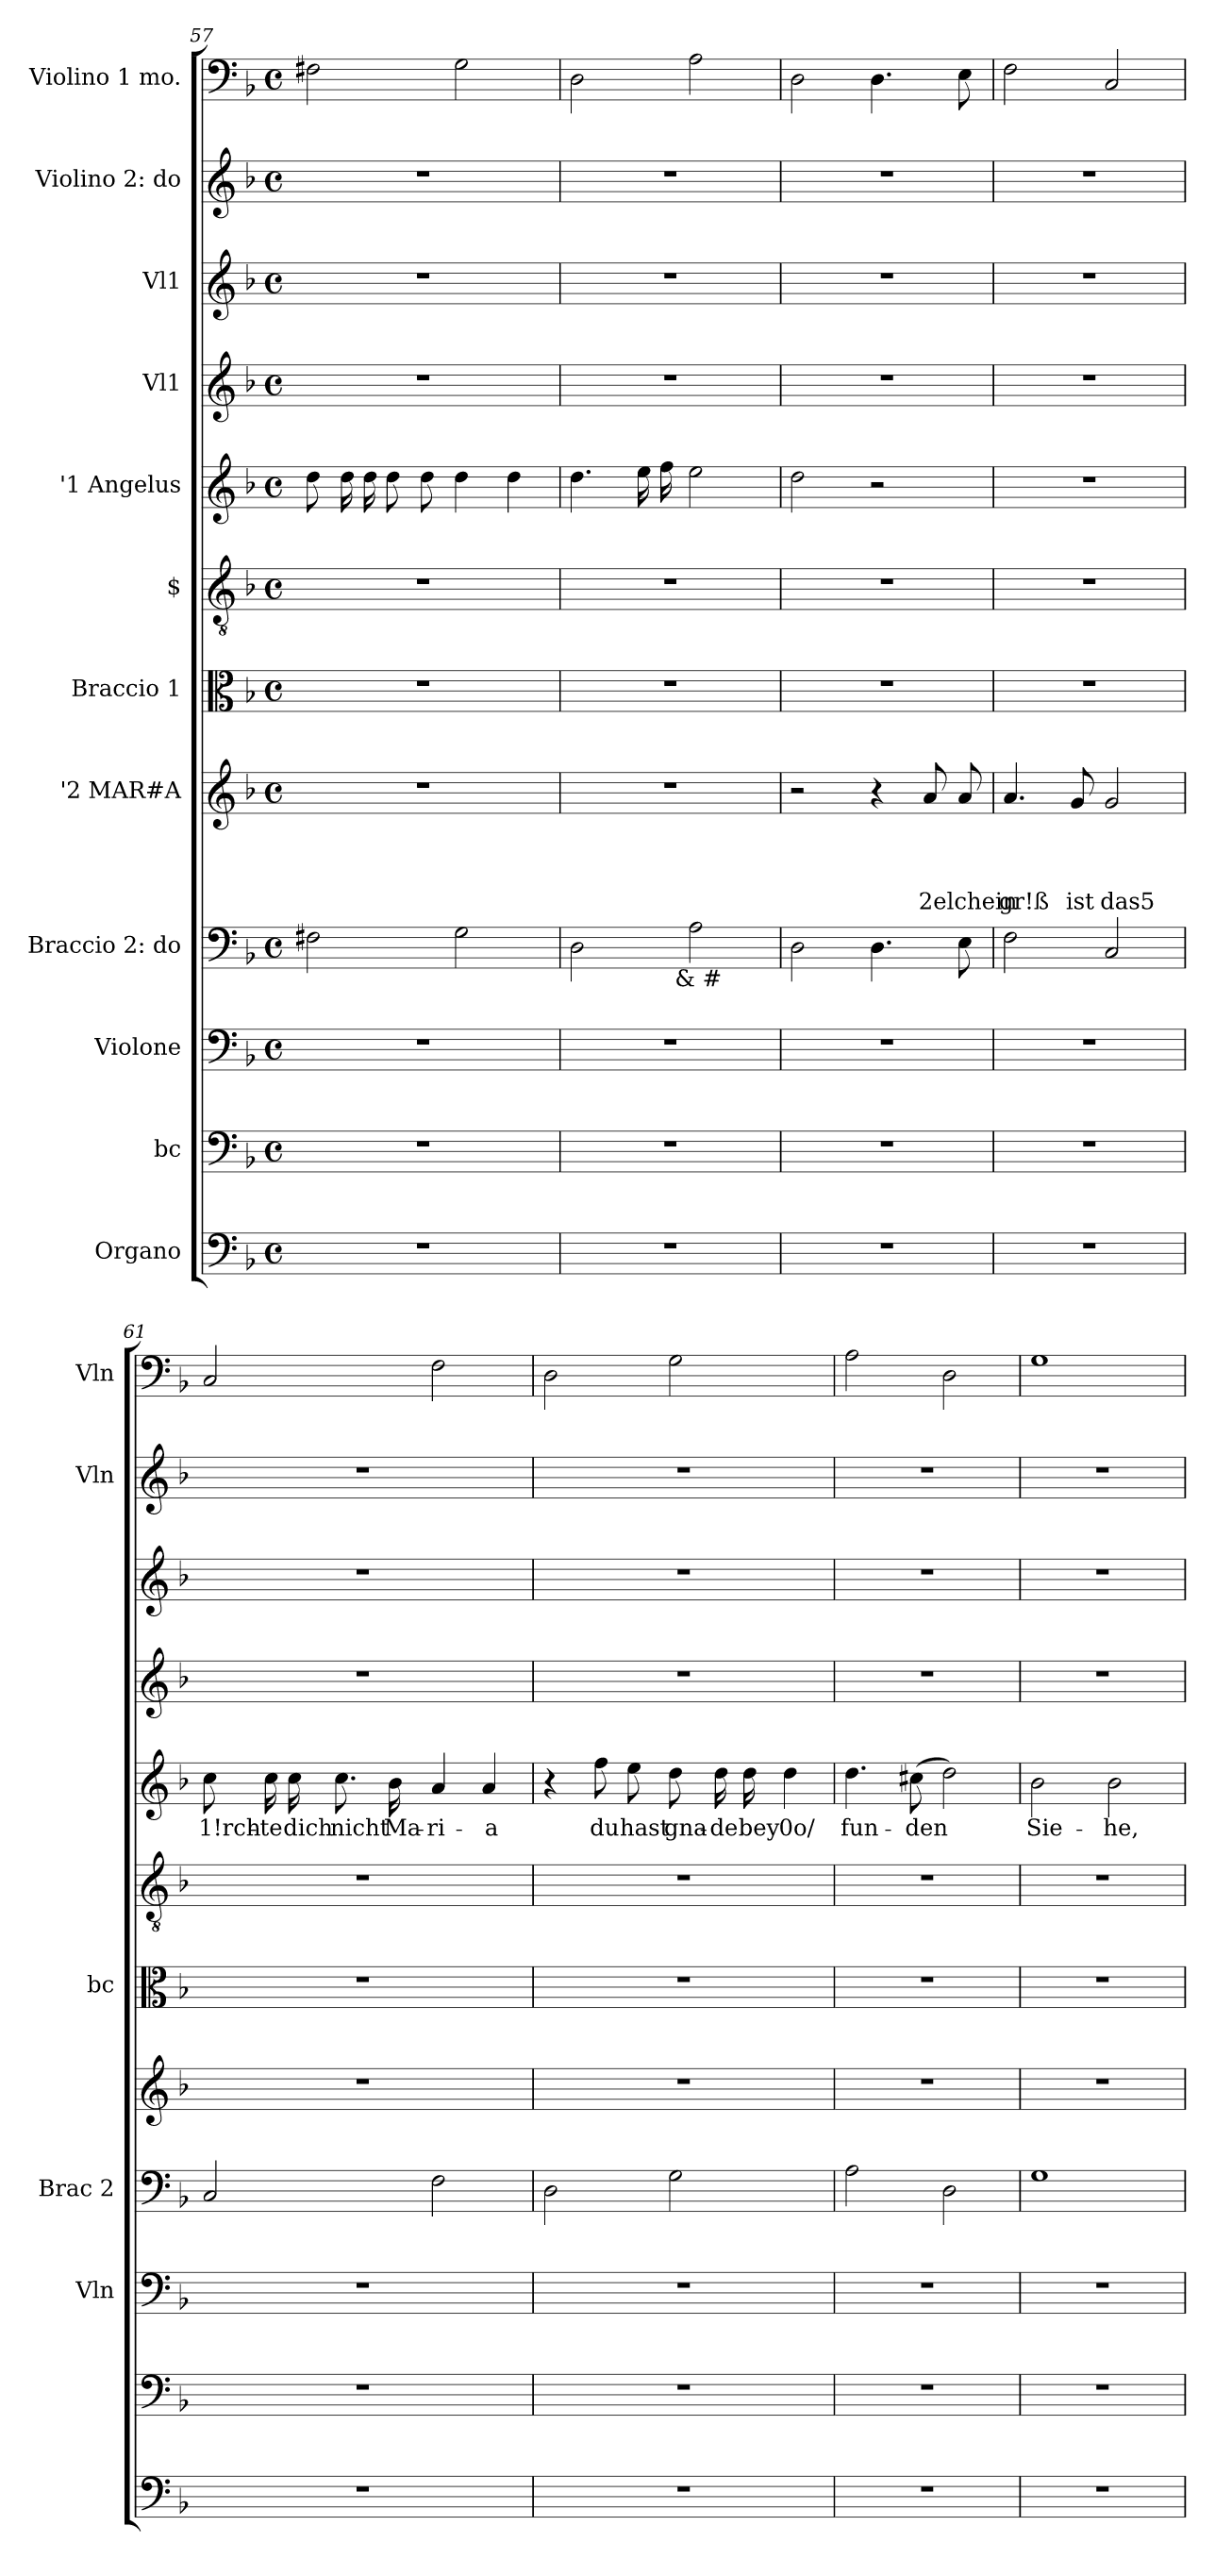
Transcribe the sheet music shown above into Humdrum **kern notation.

**kern	**kern	**kern	**kern	**kern	**text	**text	**text	**text	**kern	**kern	**kern	**text	**kern	**kern	**kern	**kern
*part12	*part11	*part10	*part9	*part8	*part8	*part8	*part8	*part8	*part7	*part6	*part5	*part5	*part4	*part3	*part2	*part1
*staff12	*staff11	*staff10	*staff9	*staff8	*staff8	*staff8	*staff8	*staff8	*staff7	*staff6	*staff5	*staff5	*staff4	*staff3	*staff2	*staff1
*I"Organo	*I"bc	*I"Violone	*I"Braccio 2: do	*I"'2 MAR#A	*	*	*	*	*I"Braccio 1	*I"$	*I"'1 Angelus	*	*I"Vl1	*I"Vl1	*I"Violino 2: do	*I"Violino 1 mo.
*	*	*I'Vln	*I'Brac 2	*	*	*	*	*	*I'bc	*	*	*	*	*	*I'Vln	*I'Vln
*clefF4	*clefF4	*clefF4	*clefF4	*clefG2	*	*	*	*	*clefC3	*clefGv2	*clefG2	*	*clefG2	*clefG2	*clefG2	*clefF4
*k[b-]	*k[b-]	*k[b-]	*k[b-]	*k[b-]	*	*	*	*	*k[b-]	*k[b-]	*k[b-]	*	*k[b-]	*k[b-]	*k[b-]	*k[b-]
*F:	*F:	*F:	*F:	*F:	*	*	*	*	*F:	*F:	*F:	*	*F:	*F:	*F:	*F:
*M4/4	*M4/4	*M4/4	*M4/4	*M4/4	*	*	*	*	*M4/4	*M4/4	*M4/4	*	*M4/4	*M4/4	*M4/4	*M4/4
*met(c)	*met(c)	*met(c)	*met(c)	*met(c)	*	*	*	*	*met(c)	*met(c)	*met(c)	*	*met(c)	*met(c)	*met(c)	*met(c)
=57	=57	=57	=57	=57	=57	=57	=57	=57	=57	=57	=57	=57	=57	=57	=57	=57
1r	1r	1r	2F#X>\	1r	.	.	.	.	1r	1r	8dd\	.	1r	1r	1r	2F#X\
.	.	.	.	.	.	.	.	.	.	.	16dd\	.	.	.	.	.
.	.	.	.	.	.	.	.	.	.	.	16dd\	.	.	.	.	.
.	.	.	.	.	.	.	.	.	.	.	8dd\	.	.	.	.	.
.	.	.	.	.	.	.	.	.	.	.	8dd\	.	.	.	.	.
.	.	.	2G\	.	.	.	.	.	.	.	4dd\	.	.	.	.	2G>\
.	.	.	.	.	.	.	.	.	.	.	4dd\	.	.	.	.	.
=58	=58	=58	=58	=58	=58	=58	=58	=58	=58	=58	=58	=58	=58	=58	=58	=58
*	*	*	*^	*	*	*	*	*	*	*	*	*	*	*	*	*
1r	1r	1r	2D\	4...ryy	1r	.	.	.	.	1r	1r	4.dd\	.	1r	1r	1r	2D\
.	.	.	.	.	.	.	.	.	.	.	.	16ee\	.	.	.	.	.
.	.	.	.	.	.	.	.	.	.	.	.	16ff\	.	.	.	.	.
!	!	!	!	!LO:TX:b:t=& #	!	!	!	!	!	!	!	!	!	!	!	!	!
.	.	.	.	2ryy	.	.	.	.	.	.	.	.	.	.	.	.	.
.	.	.	2A\	.	.	.	.	.	.	.	.	2ee\	.	.	.	.	2A\
.	.	.	.	32ryy	.	.	.	.	.	.	.	.	.	.	.	.	.
*	*	*	*v	*v	*	*	*	*	*	*	*	*	*	*	*	*	*
=59	=59	=59	=59	=59	=59	=59	=59	=59	=59	=59	=59	=59	=59	=59	=59	=59
1r	1r	1r	2D\	2r	.	.	.	.	1r	1r	2dd\	.	1r	1r	1r	2D\
.	.	.	4.D\	4r	.	.	.	.	.	.	2r	.	.	.	.	4.D\
!	!	!	!	!	!	!	!	!LO:LY:b	!	!	!	!	!	!	!	!
.	.	.	.	8a/	.	.	.	2elchein	.	.	.	.	.	.	.	.
.	.	.	8E\	8a/	.	.	.	.	.	.	.	.	.	.	.	8E\
!!LO:LB:g=z
=60	=60	=60	=60	=60	=60	=60	=60	=60	=60	=60	=60	=60	=60	=60	=60	=60
!	!	!	!	!	!	!	!	!LO:LY:b	!	!	!	!	!	!	!	!
1r	1r	1r	2F\	4.a/	.	.	.	gr!ß	1r	1r	1r	.	1r	1r	1r	2F\
!	!	!	!	!	!	!	!	!LO:LY:b	!	!	!	!	!	!	!	!
.	.	.	.	8g/	.	.	.	ist	.	.	.	.	.	.	.	.
!	!	!	!	!	!	!	!	!LO:LY:b	!	!	!	!	!	!	!	!
.	.	.	2C/	2g/	.	.	.	das5	.	.	.	.	.	.	.	2C/
=61	=61	=61	=61	=61	=61	=61	=61	=61	=61	=61	=61	=61	=61	=61	=61	=61
!	!	!	!	!	!	!	!	!	!	!	!	!LO:LY:b	!	!	!	!
1r	1r	1r	2C/	1r	.	.	.	.	1r	1r	8cc\	1!rch-	1r	1r	1r	2C/
!	!	!	!	!	!	!	!	!	!	!	!	!LO:LY:b:rj	!	!	!	!
.	.	.	.	.	.	.	.	.	.	.	16cc\	-te	.	.	.	.
!	!	!	!	!	!	!	!	!	!	!	!	!LO:LY:b	!	!	!	!
.	.	.	.	.	.	.	.	.	.	.	16cc\	dich	.	.	.	.
!	!	!	!	!	!	!	!	!	!	!	!	!LO:LY:b	!	!	!	!
.	.	.	.	.	.	.	.	.	.	.	8.cc\	nicht	.	.	.	.
!	!	!	!	!	!	!	!	!	!	!	!	!LO:LY:b	!	!	!	!
.	.	.	.	.	.	.	.	.	.	.	16b-\	Ma-	.	.	.	.
!	!	!	!	!	!	!	!	!	!	!	!	!LO:LY:b	!	!	!	!
.	.	.	2F\	.	.	.	.	.	.	.	4a/	-ri-	.	.	.	2F\
!	!	!	!	!	!	!	!	!	!	!	!	!LO:LY:b	!	!	!	!
.	.	.	.	.	.	.	.	.	.	.	4a/	-a	.	.	.	.
=62	=62	=62	=62	=62	=62	=62	=62	=62	=62	=62	=62	=62	=62	=62	=62	=62
1r	1r	1r	2D\	1r	.	.	.	.	1r	1r	4r	.	1r	1r	1r	2D\
!	!	!	!	!	!	!	!	!	!	!	!	!LO:LY:b	!	!	!	!
.	.	.	.	.	.	.	.	.	.	.	8ff\	du	.	.	.	.
!	!	!	!	!	!	!	!	!	!	!	!	!LO:LY:b	!	!	!	!
.	.	.	.	.	.	.	.	.	.	.	8ee\	hast	.	.	.	.
!	!	!	!	!	!	!	!	!	!	!	!	!LO:LY:b	!	!	!	!
.	.	.	2G\	.	.	.	.	.	.	.	8dd\	gna-	.	.	.	2G\
!	!	!	!	!	!	!	!	!	!	!	!	!LO:LY:b:rj	!	!	!	!
.	.	.	.	.	.	.	.	.	.	.	16dd\	-de	.	.	.	.
!	!	!	!	!	!	!	!	!	!	!	!	!LO:LY:b	!	!	!	!
.	.	.	.	.	.	.	.	.	.	.	16dd\	bey	.	.	.	.
!	!	!	!	!	!	!	!	!	!	!	!	!LO:LY:b	!	!	!	!
.	.	.	.	.	.	.	.	.	.	.	4dd\	0o/	.	.	.	.
=63	=63	=63	=63	=63	=63	=63	=63	=63	=63	=63	=63	=63	=63	=63	=63	=63
!	!	!	!	!	!	!	!	!	!	!	!	!LO:LY:b	!	!	!	!
1r	1r	1r	2A\	1r	.	.	.	.	1r	1r	4.dd\	fun-	1r	1r	1r	2A\
!	!	!	!	!	!	!	!	!	!	!	!	!LO:LY:b:rj	!	!	!	!
.	.	.	.	.	.	.	.	.	.	.	(>8cc#X\	-den	.	.	.	.
.	.	.	2D\	.	.	.	.	.	.	.	2dd\)	.	.	.	.	2D\
=64	=64	=64	=64	=64	=64	=64	=64	=64	=64	=64	=64	=64	=64	=64	=64	=64
!	!	!	!	!	!	!	!	!	!	!	!	!LO:LY:b	!	!	!	!
1r	1r	1r	1G	1r	.	.	.	.	1r	1r	2b-\	Sie-	1r	1r	1r	1G
!	!	!	!	!	!	!	!	!	!	!	!	!LO:LY:b:rj	!	!	!	!
.	.	.	.	.	.	.	.	.	.	.	2b-\	-he,	.	.	.	.
=	=	=	=	=	=	=	=	=	=	=	=	=	=	=	=	=
*-	*-	*-	*-	*-	*-	*-	*-	*-	*-	*-	*-	*-	*-	*-	*-	*-
